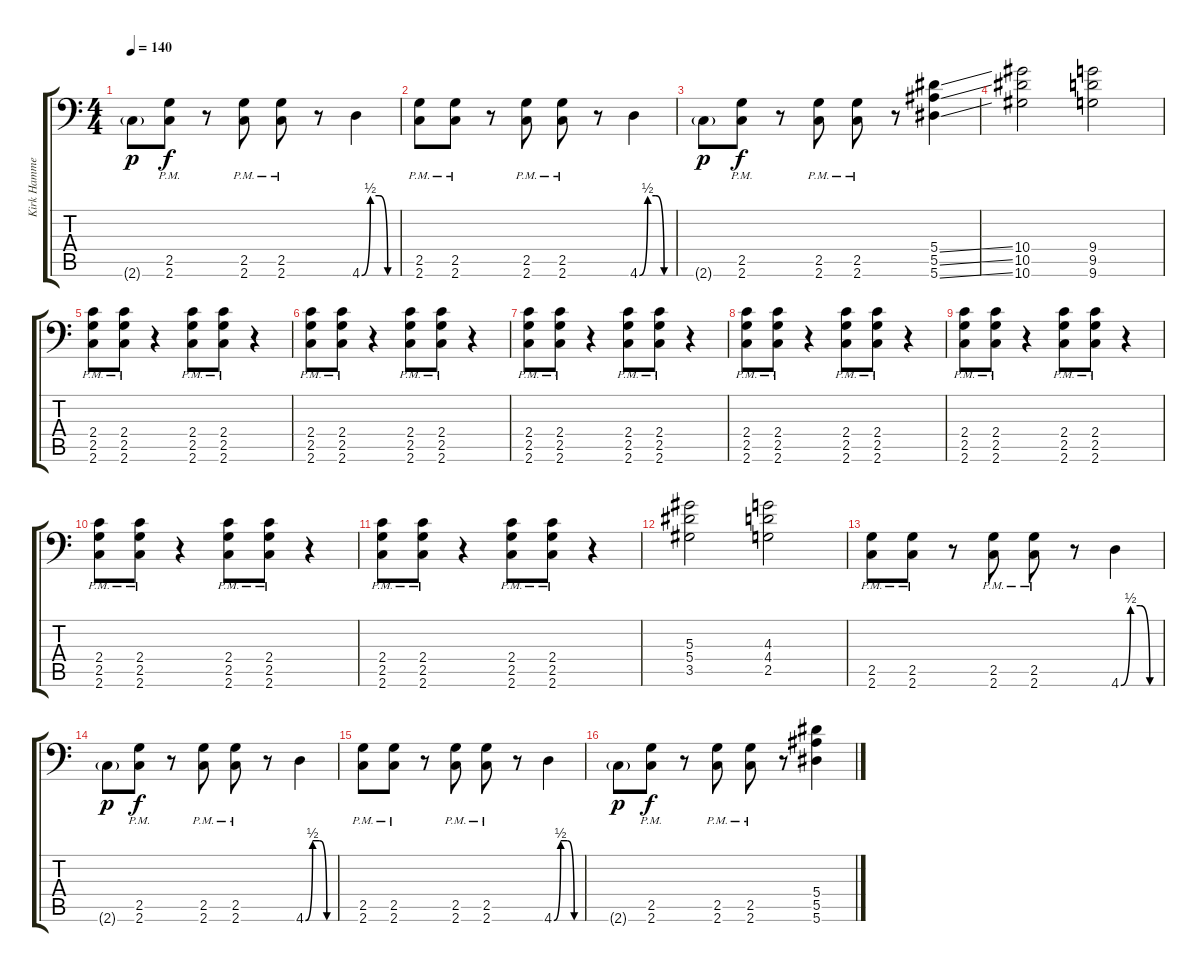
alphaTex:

\track ("Kirk Hammet" "Kirk Hamme") {instrument distortionguitar}
\staff {score tabs}
\tuning (C4 G3 Eb3 Bb2 F2 Bb1) {hide}
\ts (4 4)
\tempo 140
\clef f4
\ks c
2.6{g}.8{dy p} (2.5{pm} 2.6).8{dy f} r.8 (2.5{pm} 2.6).8 (2.5{pm} 2.6).8 r.8 4.6{be (custom 0 0 15 2 30 2 45 0 60 0)}.4 |
(2.5{pm} 2.6).8 (2.5{pm} 2.6).8 r.8 (2.5{pm} 2.6).8 (2.5{pm} 2.6).8 r.8 4.6{be (custom 0 0 15 2 30 2 45 0 60 0)}.4 |
2.6{g}.8{dy p} (2.5{pm} 2.6).8{dy f} r.8 (2.5{pm} 2.6).8 (2.5{pm} 2.6).8 r.8 (5.4{ss} 5.5{ss} 5.6{ss}).4 |
(10.4 10.5 10.6).2 (9.4 9.5 9.6).2 |
(2.4{pm} 2.5 2.6).8 (2.4{pm} 2.5 2.6).8 r.4 (2.4{pm} 2.5 2.6).8 (2.4{pm} 2.5 2.6).8 r.4 |
(2.4{pm} 2.5 2.6).8 (2.4{pm} 2.5 2.6).8 r.4 (2.4{pm} 2.5 2.6).8 (2.4{pm} 2.5 2.6).8 r.4 |
(2.4{pm} 2.5 2.6).8 (2.4{pm} 2.5 2.6).8 r.4 (2.4{pm} 2.5 2.6).8 (2.4{pm} 2.5 2.6).8 r.4 |
(2.4{pm} 2.5 2.6).8 (2.4{pm} 2.5 2.6).8 r.4 (2.4{pm} 2.5 2.6).8 (2.4{pm} 2.5 2.6).8 r.4 |
(2.4{pm} 2.5 2.6).8 (2.4{pm} 2.5 2.6).8 r.4 (2.4{pm} 2.5 2.6).8 (2.4{pm} 2.5 2.6).8 r.4 |
(2.4{pm} 2.5 2.6).8 (2.4{pm} 2.5 2.6).8 r.4 (2.4{pm} 2.5 2.6).8 (2.4{pm} 2.5 2.6).8 r.4 |
(2.4{pm} 2.5 2.6).8 (2.4{pm} 2.5 2.6).8 r.4 (2.4{pm} 2.5 2.6).8 (2.4{pm} 2.5 2.6).8 r.4 |
(5.3 5.4 3.5).2 (4.3 4.4 2.5).2 |
(2.5{pm} 2.6).8 (2.5{pm} 2.6).8 r.8 (2.5{pm} 2.6).8 (2.5{pm} 2.6).8 r.8 4.6{be (custom 0 0 15 2 30 2 45 0 60 0)}.4 |
2.6{g}.8{dy p} (2.5{pm} 2.6).8{dy f} r.8 (2.5{pm} 2.6).8 (2.5{pm} 2.6).8 r.8 4.6{be (custom 0 0 15 2 30 2 45 0 60 0)}.4 |
(2.5{pm} 2.6).8 (2.5{pm} 2.6).8 r.8 (2.5{pm} 2.6).8 (2.5{pm} 2.6).8 r.8 4.6{be (custom 0 0 15 2 30 2 45 0 60 0)}.4 |
2.6{g}.8{dy p} (2.5{pm} 2.6).8{dy f} r.8 (2.5{pm} 2.6).8 (2.5{pm} 2.6).8 r.8 (5.4{ss} 5.5{ss} 5.6{ss}).4
